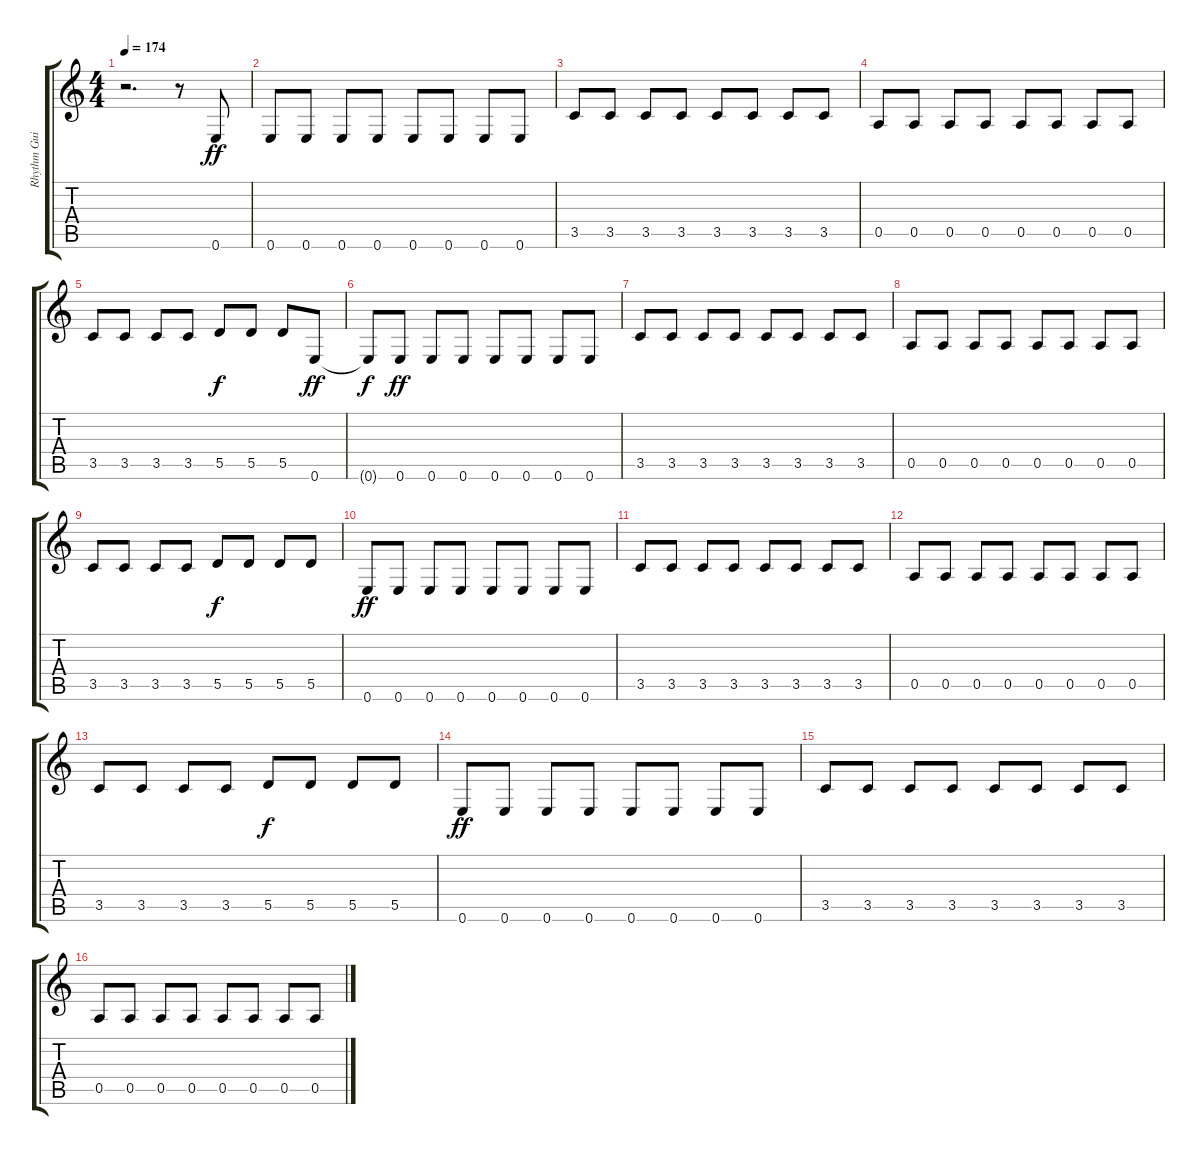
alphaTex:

\track ("Rhythm Guitar " "Rhythm Gui") {instrument overdrivenguitar}
\staff {score tabs}
\tuning (E4 B3 G3 D3 A2 E2) {hide}
\ts (4 4)
\tempo 174
\clef g2
\ks c
r.2{d dy ff} r.8 0.6.8 |
0.6.8 0.6.8 0.6.8 0.6.8 0.6.8 0.6.8 0.6.8 0.6.8 |
3.5.8 3.5.8 3.5.8 3.5.8 3.5.8 3.5.8 3.5.8 3.5.8 |
0.5.8 0.5.8 0.5.8 0.5.8 0.5.8 0.5.8 0.5.8 0.5.8 |
3.5.8 3.5.8 3.5.8 3.5.8 5.5.8{dy f} 5.5.8 5.5.8 0.6.8{dy ff} |
0.6{t}.8{dy f} 0.6.8{dy ff} 0.6.8 0.6.8 0.6.8 0.6.8 0.6.8 0.6.8 |
3.5.8 3.5.8 3.5.8 3.5.8 3.5.8 3.5.8 3.5.8 3.5.8 |
0.5.8 0.5.8 0.5.8 0.5.8 0.5.8 0.5.8 0.5.8 0.5.8 |
3.5.8 3.5.8 3.5.8 3.5.8 5.5.8{dy f} 5.5.8 5.5.8 5.5.8 |
0.6.8{dy ff} 0.6.8 0.6.8 0.6.8 0.6.8 0.6.8 0.6.8 0.6.8 |
3.5.8 3.5.8 3.5.8 3.5.8 3.5.8 3.5.8 3.5.8 3.5.8 |
0.5.8 0.5.8 0.5.8 0.5.8 0.5.8 0.5.8 0.5.8 0.5.8 |
3.5.8 3.5.8 3.5.8 3.5.8 5.5.8{dy f} 5.5.8 5.5.8 5.5.8 |
0.6.8{dy ff} 0.6.8 0.6.8 0.6.8 0.6.8 0.6.8 0.6.8 0.6.8 |
3.5.8 3.5.8 3.5.8 3.5.8 3.5.8 3.5.8 3.5.8 3.5.8 |
0.5.8 0.5.8 0.5.8 0.5.8 0.5.8 0.5.8 0.5.8 0.5.8
